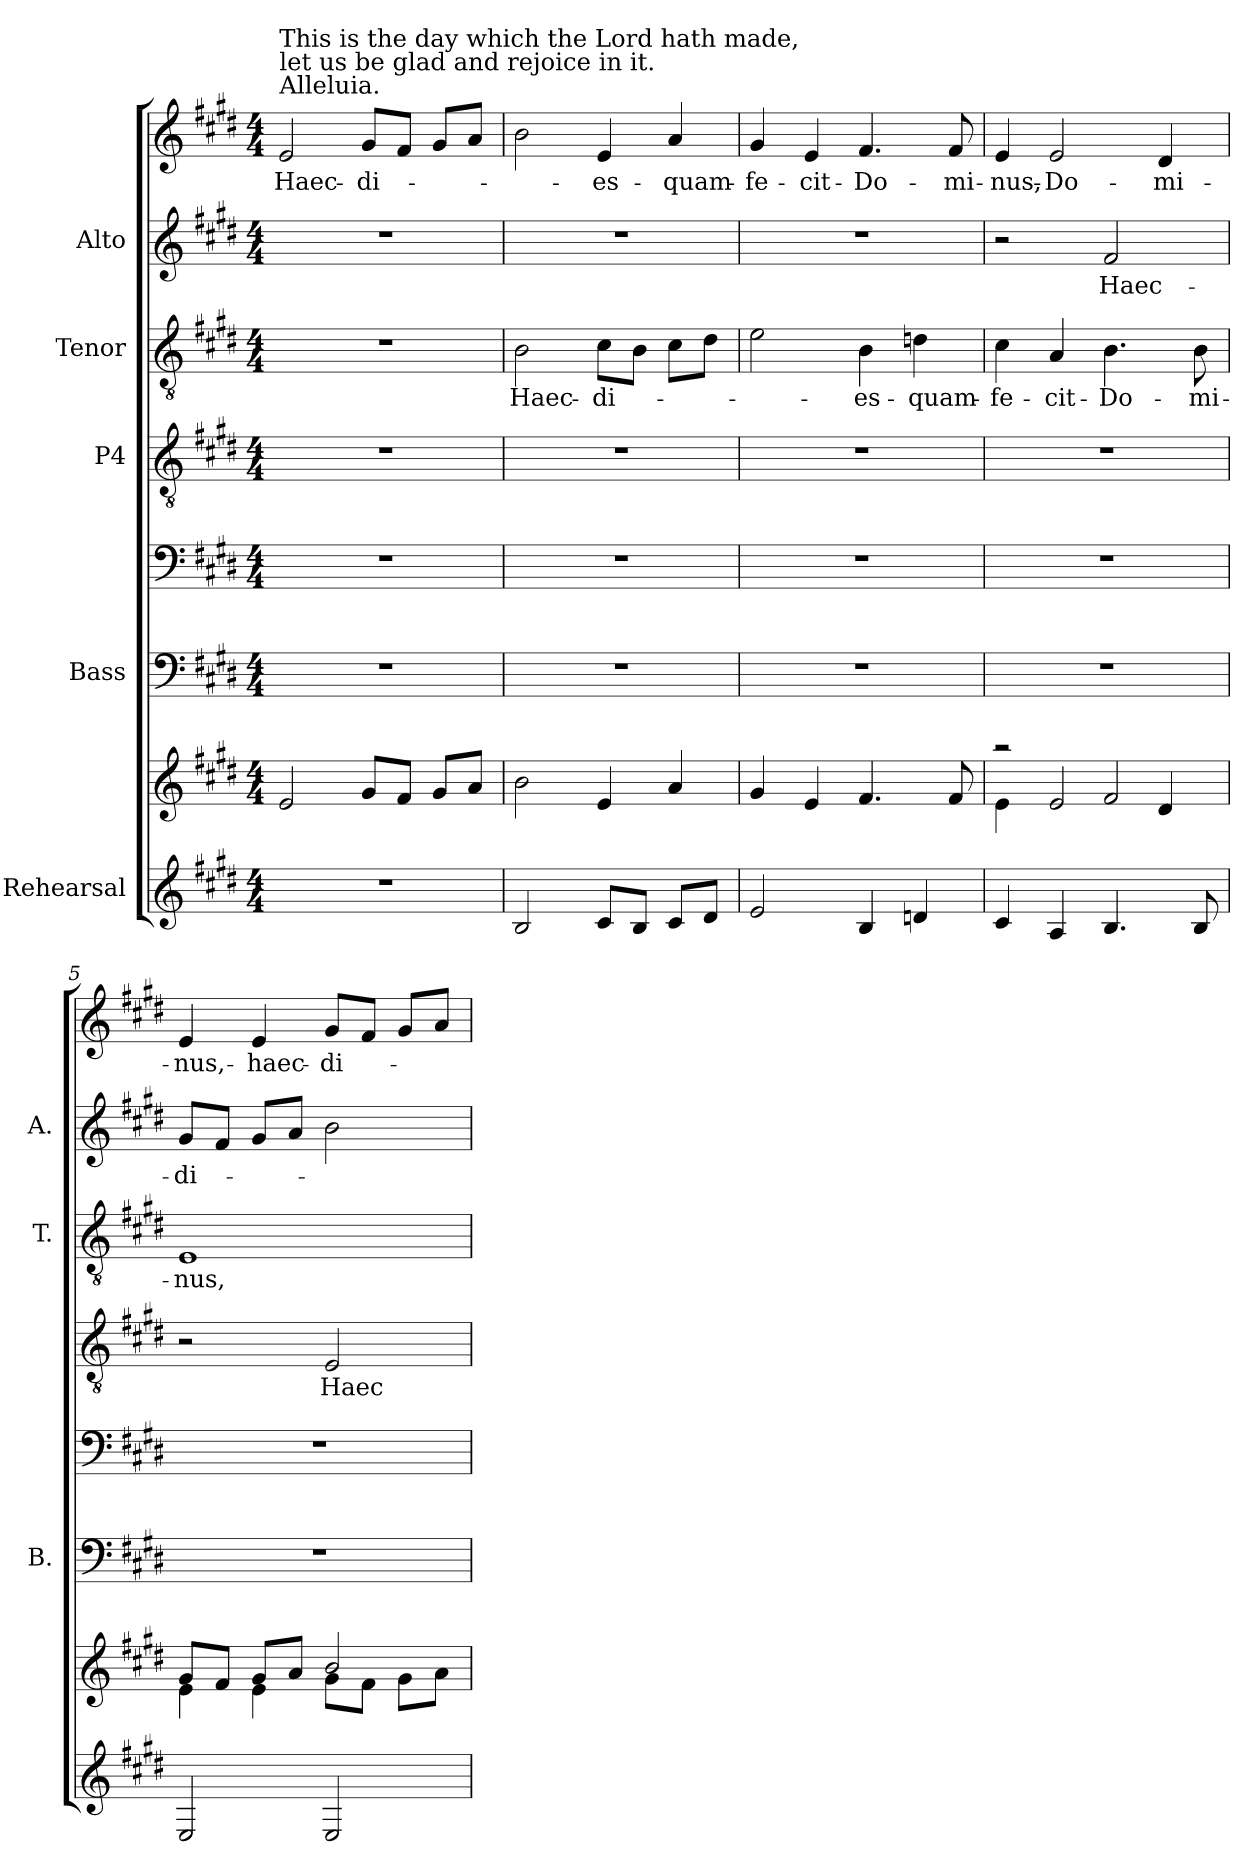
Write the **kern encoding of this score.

**kern	**kern	**kern	**kern	**kern	**text	**kern	**text	**kern	**text	**kern	**text
*part5	*part5	*part4	*part4	*part3	*part3	*part2	*part2	*part1	*part1	*part1	*part1
*staff8	*staff7	*staff6	*staff5	*staff4	*staff4	*staff3	*staff3	*staff2	*staff2	*staff1	*staff1
*I"Rehearsal	*	*I"Bass	*	*I"P4	*	*I"Tenor	*	*I"Alto	*	*	*
*	*	*I'B.	*	*	*	*I'T.	*	*I'A.	*	*	*
*clefG2	*clefG2	*clefF4	*clefF4	*clefGv2	*	*clefGv2	*	*clefG2	*	*clefG2	*
*	*	*	*	*ITrd7c12	*	*ITrd7c12	*	*	*	*	*
*k[f#c#g#d#]	*k[f#c#g#d#]	*k[f#c#g#d#]	*k[f#c#g#d#]	*k[f#c#g#d#]	*	*k[f#c#g#d#]	*	*k[f#c#g#d#]	*	*k[f#c#g#d#]	*
*E:	*E:	*E:	*E:	*E:	*	*E:	*	*E:	*	*E:	*
*M4/4	*M4/4	*M4/4	*M4/4	*M4/4	*	*M4/4	*	*M4/4	*	*M4/4	*
*MM120	*MM120	*MM120	*MM120	*MM120	*	*MM120	*	*MM120	*	*MM120	*
=1	=1	=1	=1	=1	=1	=1	=1	=1	=1	=1	=1
!	!	!	!	!	!	!	!	!	!	!LO:TX:a:t=This is the day which the Lord hath made,\nlet us be glad and rejoice in it.\nAlleluia.	!
!	!	!	!	!	!	!	!	!	!	!	!LO:LY:b
1r	2e/	1r	1r	1r	.	1r	.	1r	.	2e/	Haec-
!	!	!	!	!	!	!	!	!	!	!	!LO:LY:b
.	8g#/L	.	.	.	.	.	.	.	.	8g#/L	-di-
.	8f#/J	.	.	.	.	.	.	.	.	8f#/J	.
.	8g#/L	.	.	.	.	.	.	.	.	8g#/L	.
.	8a/J	.	.	.	.	.	.	.	.	8a/J	.
=2	=2	=2	=2	=2	=2	=2	=2	=2	=2	=2	=2
!	!	!	!	!	!	!	!LO:LY:b	!	!	!	!
2B/	2b\	1r	1r	1r	.	2BB\	Haec-	1r	.	2b\	.
!	!	!	!	!	!	!	!LO:LY:b	!	!	!	!LO:LY:b
8c#/L	4e/	.	.	.	.	8C#\L	-di-	.	.	4e/	-es-
8B/J	.	.	.	.	.	8BB\J	.	.	.	.	.
!	!	!	!	!	!	!	!	!	!	!	!LO:LY:b
8c#/L	4a/	.	.	.	.	8C#\L	.	.	.	4a/	-quam-
8d#/J	.	.	.	.	.	8D#\J	.	.	.	.	.
=3	=3	=3	=3	=3	=3	=3	=3	=3	=3	=3	=3
!	!	!	!	!	!	!	!	!	!	!	!LO:LY:b
2e/	4g#/	1r	1r	1r	.	2E\	.	1r	.	4g#/	-fe-
!	!	!	!	!	!	!	!	!	!	!	!LO:LY:b
.	4e/	.	.	.	.	.	.	.	.	4e/	-cit-
!	!	!	!	!	!	!	!LO:LY:b	!	!	!	!LO:LY:b
4B/	4.f#/	.	.	.	.	4BB\	-es-	.	.	4.f#/	-Do-
!	!	!	!	!	!	!	!LO:LY:b	!	!	!	!
4dn/	.	.	.	.	.	4Dn\	-quam-	.	.	.	.
!	!	!	!	!	!	!	!	!	!	!	!LO:LY:b
.	8f#/	.	.	.	.	.	.	.	.	8f#/	-mi-
=4	=4	=4	=4	=4	=4	=4	=4	=4	=4	=4	=4
*	*^	*	*	*	*	*	*	*	*	*	*
!	!	!	!	!	!	!	!	!LO:LY:b	!	!	!	!LO:LY:b
4c#/	2raa	4e\	1r	1r	1r	.	4C#\	-fe-	2r	.	4e/	-nus,-
!	!	!	!	!	!	!	!	!LO:LY:b	!	!	!	!LO:LY:b
4A/	.	2e/	.	.	.	.	4AA/	-cit-	.	.	2e/	-Do-
!	!	!	!	!	!	!	!	!LO:LY:b	!	!LO:LY:b	!	!
4.B/	2f#/	.	.	.	.	.	4.BB\	-Do-	2f#/	-Haec-	.	.
!	!	!	!	!	!	!	!	!	!	!	!	!LO:LY:b
.	.	4d#/	.	.	.	.	.	.	.	.	4d#/	-mi-
!	!	!	!	!	!	!	!	!LO:LY:b	!	!	!	!
8B/	.	.	.	.	.	.	8BB\	-mi-	.	.	.	.
=5	=5	=5	=5	=5	=5	=5	=5	=5	=5	=5	=5	=5
!	!	!	!	!	!	!	!	!LO:LY:b	!	!LO:LY:b	!	!LO:LY:b
2E/	8g#/L	4e\	1r	1r	2r	.	1EE	-nus,-	8g#/L	-di-	4e/	-nus,-
.	8f#/J	.	.	.	.	.	.	.	8f#/J	.	.	.
!	!	!	!	!	!	!	!	!	!	!	!	!LO:LY:b
.	8g#/L	4e\	.	.	.	.	.	.	8g#/L	.	4e/	-haec-
.	8a/J	.	.	.	.	.	.	.	8a/J	.	.	.
!	!	!	!	!	!	!LO:LY:b	!	!	!	!	!	!LO:LY:b
2E/	2b/	8g#\L	.	.	2EE/	Haec-	.	.	2b\	.	8g#/L	-di-
.	.	8f#\J	.	.	.	.	.	.	.	.	8f#/J	.
.	.	8g#\L	.	.	.	.	.	.	.	.	8g#/L	.
.	.	8a\J	.	.	.	.	.	.	.	.	8a/J	.
*	*v	*v	*	*	*	*	*	*	*	*	*	*
=	=	=	=	=	=	=	=	=	=	=	=
*-	*-	*-	*-	*-	*-	*-	*-	*-	*-	*-	*-
